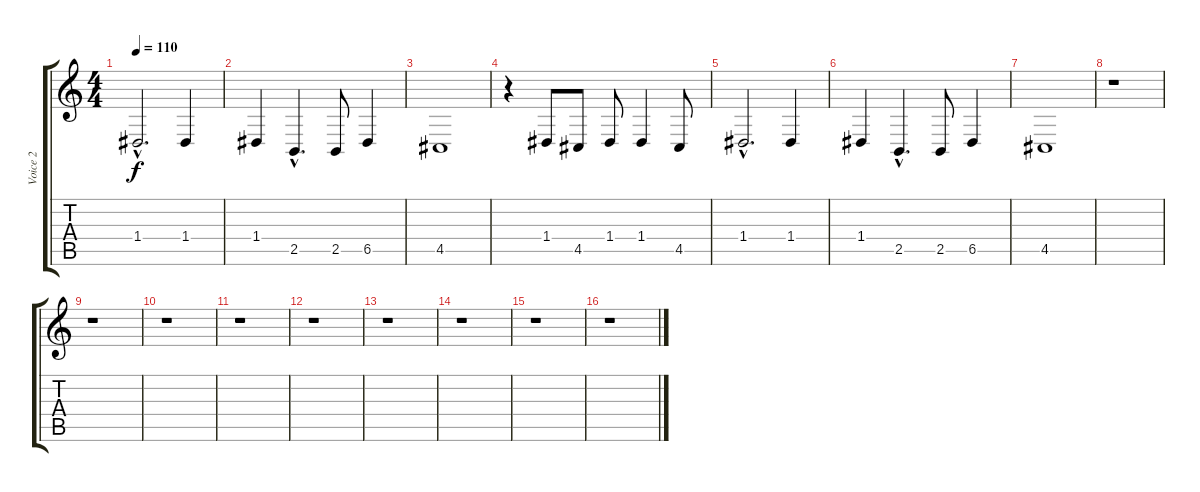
\track ("Voice 2" "Voice 2") {instrument lead1square}
\staff {score tabs}
\tuning (E4 B3 G3 D3 A2 E2) {hide}
\ts (4 4)
\tempo 110
\clef g2
\ks c
1.4{hac}.2{d dy f} 1.4.4 |
1.4.4 2.5{hac}.4{d} 2.5.8 6.5.4 |
4.5.1 |
r.4 1.4.8 4.5.8 1.4.8 1.4.4 4.5.8 |
1.4{hac}.2{d} 1.4.4 |
1.4.4 2.5{hac}.4{d} 2.5.8 6.5.4 |
4.5.1 |
r.1 |
r.1 |
r.1 |
r.1 |
r.1 |
r.1 |
r.1 |
r.1 |
r.1
